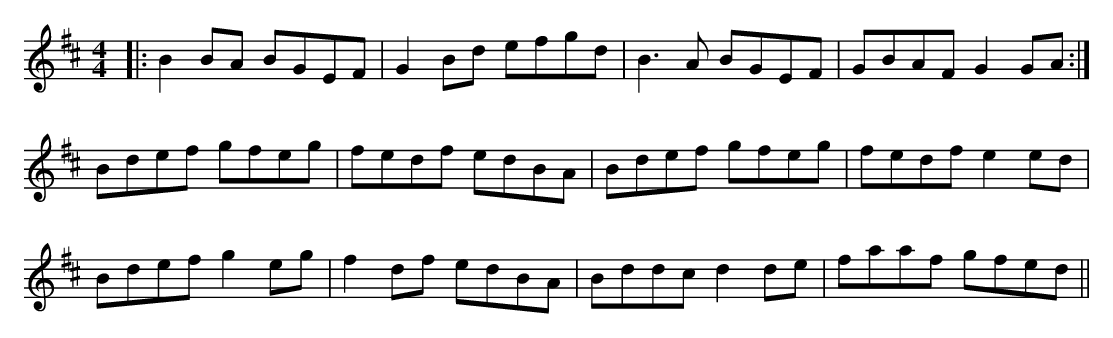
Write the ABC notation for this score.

X:1
M:4/4
K:D
|:B2BA BGEF|G2Bd efgd|B3A BGEF|GBAF G2GA:|
Bdef gfeg|fedf edBA|Bdef gfeg|fedf e2ed|
Bdef g2eg|f2df edBA|Bddc d2de|faaf gfed||
